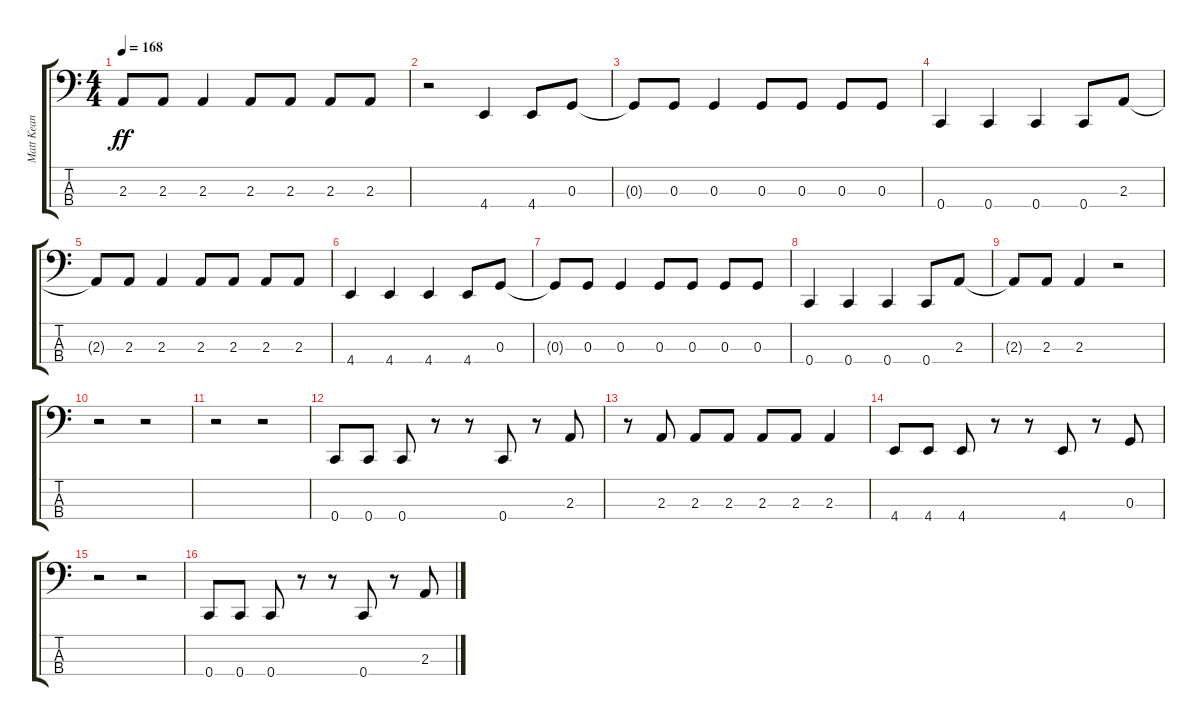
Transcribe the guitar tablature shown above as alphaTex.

\track ("Matt Kean" "Matt Kean") {instrument electricbassfinger}
\staff {score tabs}
\tuning (F2 C2 G1 C1) {hide}
\ts (4 4)
\tempo 168
\clef f4
\ks c
2.3{t}.8{dy ff} 2.3.8 2.3.4 2.3.8 2.3.8 2.3.8 2.3.8 |
r.2 4.4.4 4.4.8 0.3.8 |
0.3{t}.8 0.3.8 0.3.4 0.3.8 0.3.8 0.3.8 0.3.8 |
0.4.4 0.4.4 0.4.4 0.4.8 2.3.8 |
2.3{t}.8 2.3.8 2.3.4 2.3.8 2.3.8 2.3.8 2.3.8 |
4.4.4 4.4.4 4.4.4 4.4.8 0.3.8 |
0.3{t}.8 0.3.8 0.3.4 0.3.8 0.3.8 0.3.8 0.3.8 |
0.4.4 0.4.4 0.4.4 0.4.8 2.3.8 |
2.3{t}.8 2.3.8 2.3.4 r.2 |
r.2 r.2 |
r.2 r.2 |
0.4.8 0.4.8 0.4.8 r.8 r.8 0.4.8 r.8 2.3.8 |
r.8 2.3.8 2.3.8 2.3.8 2.3.8 2.3.8 2.3.4 |
4.4.8 4.4.8 4.4.8 r.8 r.8 4.4.8 r.8 0.3.8 |
r.2 r.2 |
0.4.8 0.4.8 0.4.8 r.8 r.8 0.4.8 r.8 2.3.8
